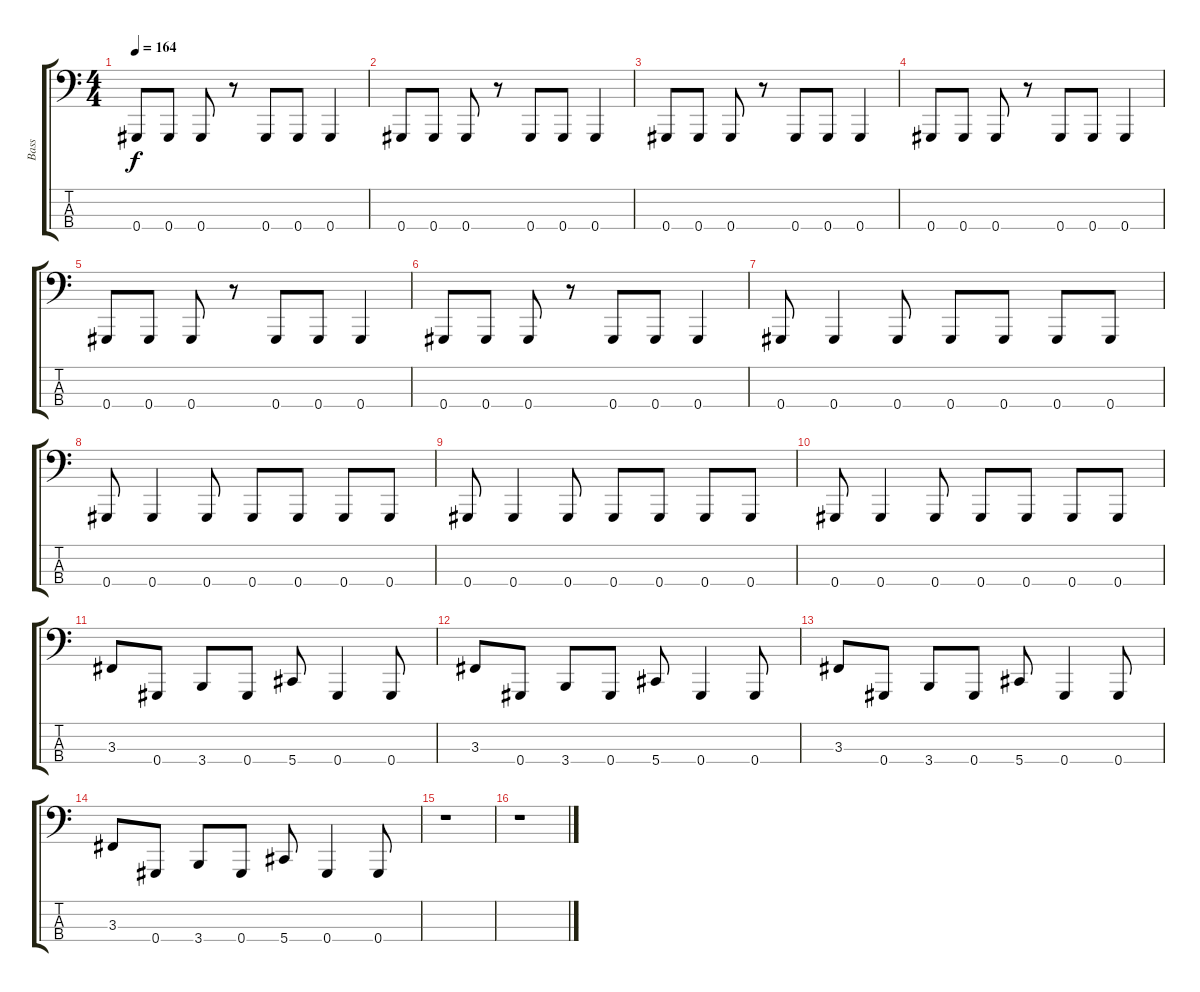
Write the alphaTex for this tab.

\track ("Bass" "Bass") {instrument electricbassfinger}
\staff {score tabs}
\tuning (Db2 Ab1 Eb1 Ab0) {hide}
\ts (4 4)
\tempo 164
\clef f4
\ks c
0.4.8{dy f} 0.4.8 0.4.8 r.8 0.4.8 0.4.8 0.4.4 |
0.4.8 0.4.8 0.4.8 r.8 0.4.8 0.4.8 0.4.4 |
0.4.8 0.4.8 0.4.8 r.8 0.4.8 0.4.8 0.4.4 |
0.4.8 0.4.8 0.4.8 r.8 0.4.8 0.4.8 0.4.4 |
0.4.8 0.4.8 0.4.8 r.8 0.4.8 0.4.8 0.4.4 |
0.4.8 0.4.8 0.4.8 r.8 0.4.8 0.4.8 0.4.4 |
0.4.8 0.4.4 0.4.8 0.4.8 0.4.8 0.4.8 0.4.8 |
0.4.8 0.4.4 0.4.8 0.4.8 0.4.8 0.4.8 0.4.8 |
0.4.8 0.4.4 0.4.8 0.4.8 0.4.8 0.4.8 0.4.8 |
0.4.8 0.4.4 0.4.8 0.4.8 0.4.8 0.4.8 0.4.8 |
3.3.8 0.4.8 3.4.8 0.4.8 5.4.8 0.4.4 0.4.8 |
3.3.8 0.4.8 3.4.8 0.4.8 5.4.8 0.4.4 0.4.8 |
3.3.8 0.4.8 3.4.8 0.4.8 5.4.8 0.4.4 0.4.8 |
3.3.8 0.4.8 3.4.8 0.4.8 5.4.8 0.4.4 0.4.8 |
r.1 |
r.1
